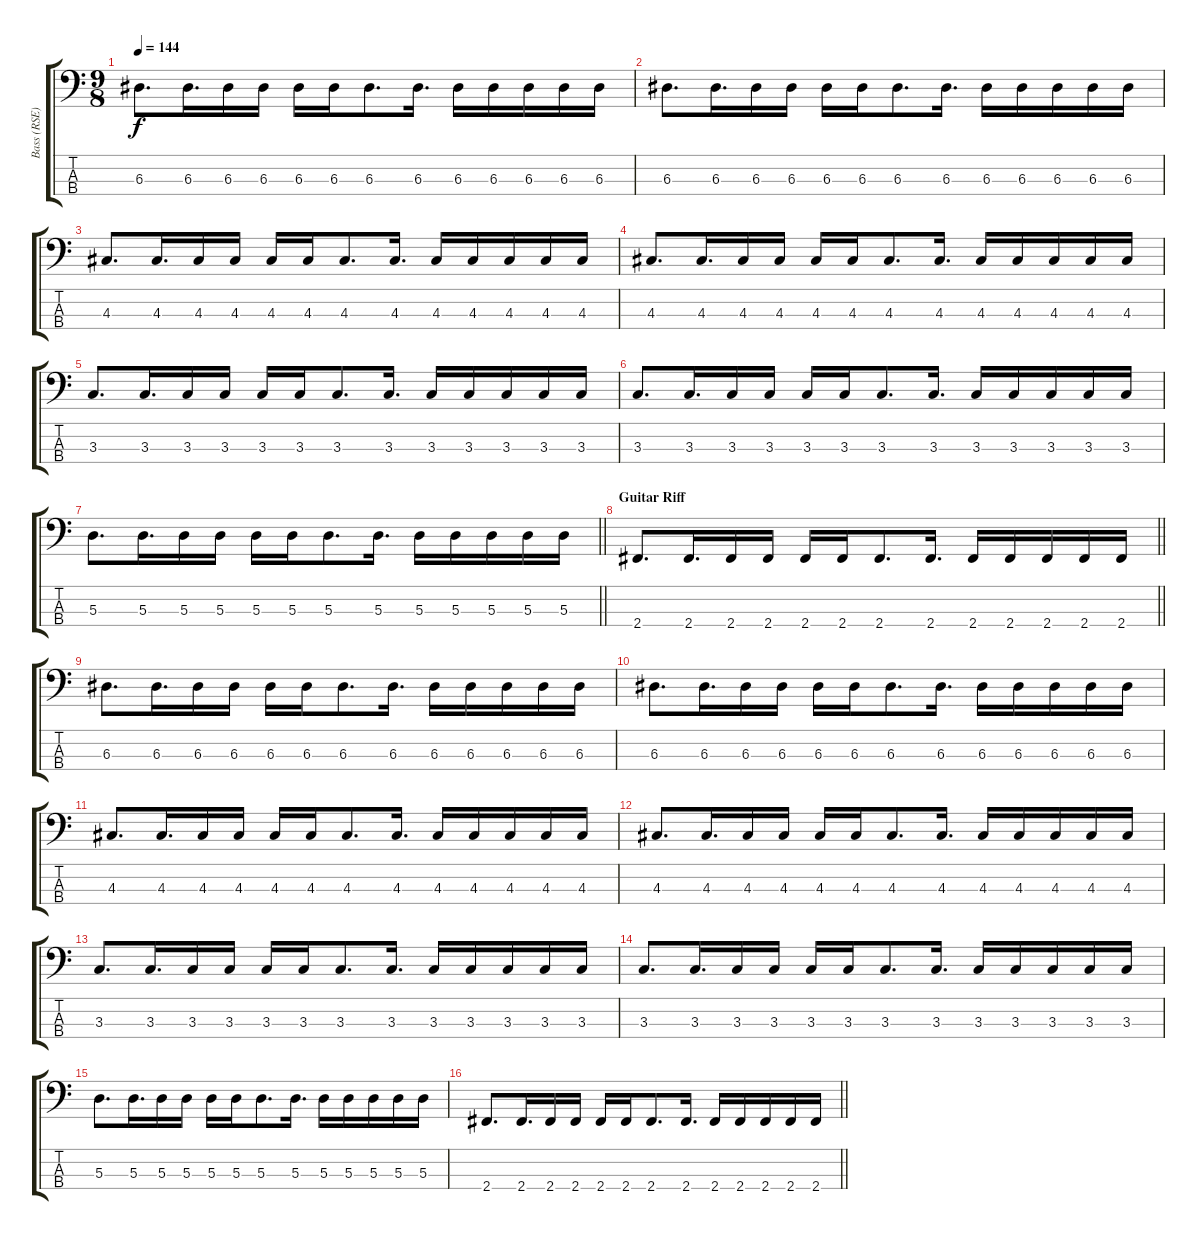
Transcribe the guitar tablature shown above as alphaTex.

\track ("Bass (RSE)" "Bass (RSE)") {instrument electricbassfinger}
\staff {score tabs}
\tuning (G2 D2 A1 E1) {hide}
\ts (9 8)
\tempo 144
\clef f4
\ks c
6.3.8{d dy f} 6.3.16{d} 6.3.16 6.3.16 6.3.16 6.3.16 6.3.8{d} 6.3.16{d} 6.3.16 6.3.16 6.3.16 6.3.16 6.3.16 |
6.3.8{d} 6.3.16{d} 6.3.16 6.3.16 6.3.16 6.3.16 6.3.8{d} 6.3.16{d} 6.3.16 6.3.16 6.3.16 6.3.16 6.3.16 |
4.3.8{d} 4.3.16{d} 4.3.16 4.3.16 4.3.16 4.3.16 4.3.8{d} 4.3.16{d} 4.3.16 4.3.16 4.3.16 4.3.16 4.3.16 |
4.3.8{d} 4.3.16{d} 4.3.16 4.3.16 4.3.16 4.3.16 4.3.8{d} 4.3.16{d} 4.3.16 4.3.16 4.3.16 4.3.16 4.3.16 |
3.3.8{d} 3.3.16{d} 3.3.16 3.3.16 3.3.16 3.3.16 3.3.8{d} 3.3.16{d} 3.3.16 3.3.16 3.3.16 3.3.16 3.3.16 |
3.3.8{d} 3.3.16{d} 3.3.16 3.3.16 3.3.16 3.3.16 3.3.8{d} 3.3.16{d} 3.3.16 3.3.16 3.3.16 3.3.16 3.3.16 |
\barLineRight lightlight
5.3.8{d} 5.3.16{d} 5.3.16 5.3.16 5.3.16 5.3.16 5.3.8{d} 5.3.16{d} 5.3.16 5.3.16 5.3.16 5.3.16 5.3.16 |
\section ("" "Guitar Riff")
\barLineRight lightlight
2.4.8{d} 2.4.16{d} 2.4.16 2.4.16 2.4.16 2.4.16 2.4.8{d} 2.4.16{d} 2.4.16 2.4.16 2.4.16 2.4.16 2.4.16 |
6.3.8{d} 6.3.16{d} 6.3.16 6.3.16 6.3.16 6.3.16 6.3.8{d} 6.3.16{d} 6.3.16 6.3.16 6.3.16 6.3.16 6.3.16 |
6.3.8{d} 6.3.16{d} 6.3.16 6.3.16 6.3.16 6.3.16 6.3.8{d} 6.3.16{d} 6.3.16 6.3.16 6.3.16 6.3.16 6.3.16 |
4.3.8{d} 4.3.16{d} 4.3.16 4.3.16 4.3.16 4.3.16 4.3.8{d} 4.3.16{d} 4.3.16 4.3.16 4.3.16 4.3.16 4.3.16 |
4.3.8{d} 4.3.16{d} 4.3.16 4.3.16 4.3.16 4.3.16 4.3.8{d} 4.3.16{d} 4.3.16 4.3.16 4.3.16 4.3.16 4.3.16 |
3.3.8{d} 3.3.16{d} 3.3.16 3.3.16 3.3.16 3.3.16 3.3.8{d} 3.3.16{d} 3.3.16 3.3.16 3.3.16 3.3.16 3.3.16 |
3.3.8{d} 3.3.16{d} 3.3.16 3.3.16 3.3.16 3.3.16 3.3.8{d} 3.3.16{d} 3.3.16 3.3.16 3.3.16 3.3.16 3.3.16 |
5.3.8{d} 5.3.16{d} 5.3.16 5.3.16 5.3.16 5.3.16 5.3.8{d} 5.3.16{d} 5.3.16 5.3.16 5.3.16 5.3.16 5.3.16 |
\barLineRight lightlight
2.4.8{d} 2.4.16{d} 2.4.16 2.4.16 2.4.16 2.4.16 2.4.8{d} 2.4.16{d} 2.4.16 2.4.16 2.4.16 2.4.16 2.4.16
